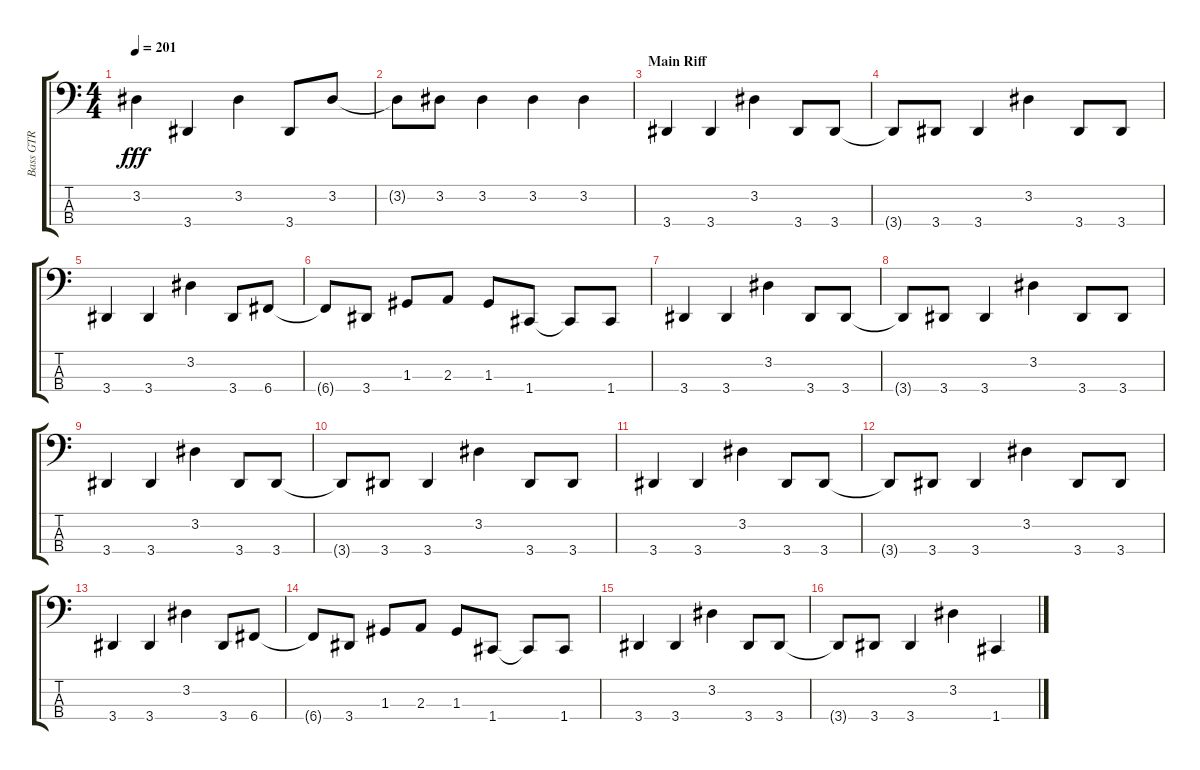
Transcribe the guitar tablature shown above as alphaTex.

\track ("Bass GTR" "Bass GTR") {instrument electricbassfinger}
\staff {score tabs}
\tuning (F2 C2 G1 C1) {hide}
\ts (4 4)
\tempo 201
\clef f4
\ks aminor
3.2.4{dy fff} 3.4.4 3.2.4 3.4.8 3.2.8 |
3.2{t}.8 3.2.8 3.2.4 3.2.4 3.2.4 |
\section ("" "Main Riff")
3.4.4 3.4.4 3.2.4 3.4.8 3.4.8 |
3.4{t}.8 3.4.8 3.4.4 3.2.4 3.4.8 3.4.8 |
3.4.4 3.4.4 3.2.4 3.4.8 6.4.8 |
6.4{t}.8 3.4.8 1.3.8 2.3.8 1.3.8 1.4.8 1.4{t}.8 1.4.8 |
3.4.4 3.4.4 3.2.4 3.4.8 3.4.8 |
3.4{t}.8 3.4.8 3.4.4 3.2.4 3.4.8 3.4.8 |
3.4.4 3.4.4 3.2.4 3.4.8 3.4.8 |
3.4{t}.8 3.4.8 3.4.4 3.2.4 3.4.8 3.4.8 |
3.4.4 3.4.4 3.2.4 3.4.8 3.4.8 |
3.4{t}.8 3.4.8 3.4.4 3.2.4 3.4.8 3.4.8 |
3.4.4 3.4.4 3.2.4 3.4.8 6.4.8 |
6.4{t}.8 3.4.8 1.3.8 2.3.8 1.3.8 1.4.8 1.4{t}.8 1.4.8 |
3.4.4 3.4.4 3.2.4 3.4.8 3.4.8 |
3.4{t}.8 3.4.8 3.4.4 3.2.4 1.4.4
